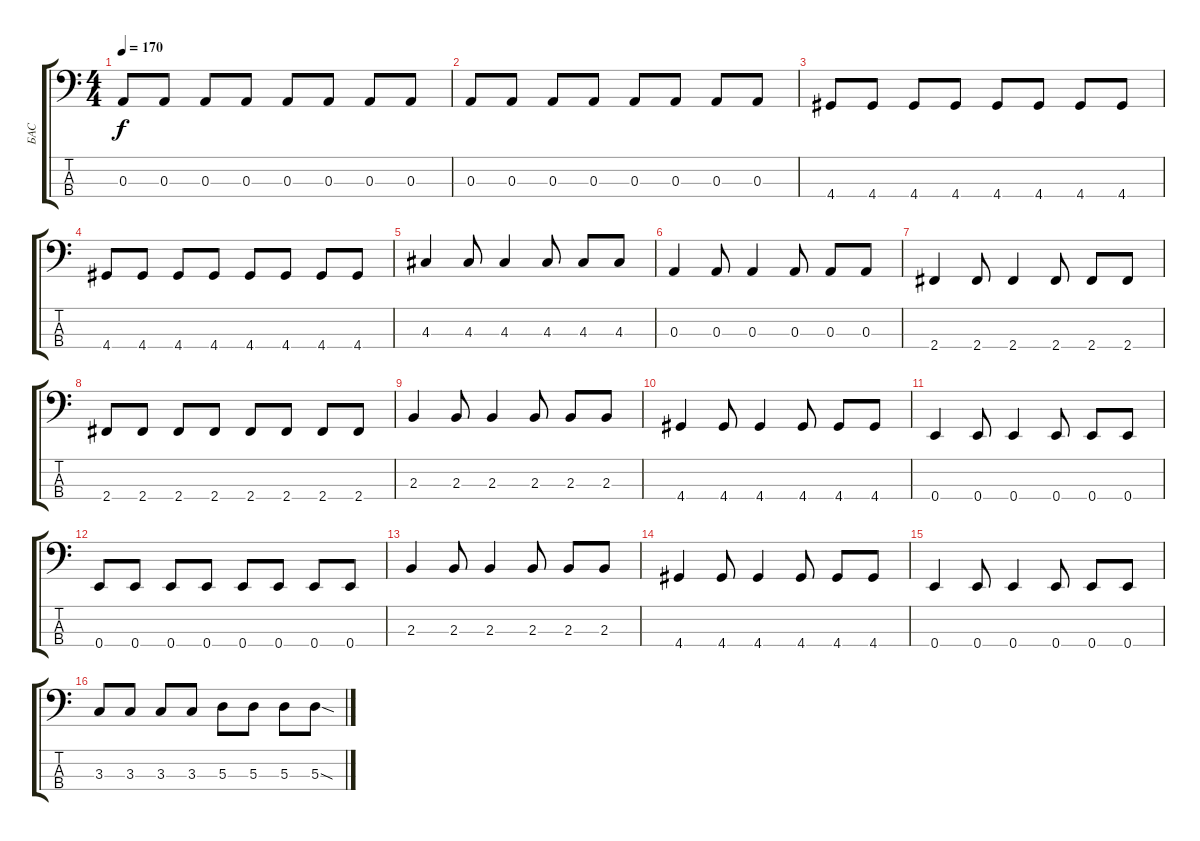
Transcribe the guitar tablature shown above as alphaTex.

\track ("БАС" "БАС") {instrument electricbassfinger}
\staff {score tabs}
\tuning (G2 D2 A1 E1) {hide}
\ts (4 4)
\tempo 170
\clef f4
\ks c
0.3.8{dy f} 0.3.8 0.3.8 0.3.8 0.3.8 0.3.8 0.3.8 0.3.8 |
0.3.8 0.3.8 0.3.8 0.3.8 0.3.8 0.3.8 0.3.8 0.3.8 |
4.4.8 4.4.8 4.4.8 4.4.8 4.4.8 4.4.8 4.4.8 4.4.8 |
4.4.8 4.4.8 4.4.8 4.4.8 4.4.8 4.4.8 4.4.8 4.4.8 |
4.3.4 4.3.8 4.3.4 4.3.8 4.3.8 4.3.8 |
0.3.4 0.3.8 0.3.4 0.3.8 0.3.8 0.3.8 |
2.4.4 2.4.8 2.4.4 2.4.8 2.4.8 2.4.8 |
2.4.8 2.4.8 2.4.8 2.4.8 2.4.8 2.4.8 2.4.8 2.4.8 |
2.3.4 2.3.8 2.3.4 2.3.8 2.3.8 2.3.8 |
4.4.4 4.4.8 4.4.4 4.4.8 4.4.8 4.4.8 |
0.4.4 0.4.8 0.4.4 0.4.8 0.4.8 0.4.8 |
0.4.8 0.4.8 0.4.8 0.4.8 0.4.8 0.4.8 0.4.8 0.4.8 |
2.3.4 2.3.8 2.3.4 2.3.8 2.3.8 2.3.8 |
4.4.4 4.4.8 4.4.4 4.4.8 4.4.8 4.4.8 |
0.4.4 0.4.8 0.4.4 0.4.8 0.4.8 0.4.8 |
3.3.8 3.3.8 3.3.8 3.3.8 5.3.8 5.3.8 5.3.8 5.3{sod}.8
